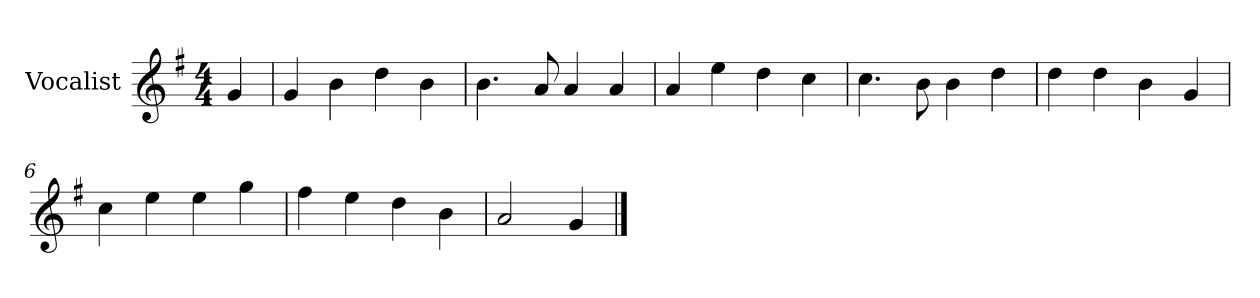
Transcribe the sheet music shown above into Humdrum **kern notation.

**kern
*part1
*staff1
*I"Vocalist
*k[f#]
*G:
*M4/4
=
4g
=1
4g
4b
4dd
4b
=2
4.b
8a
4a
4a
=3
4a
4ee
4dd
4cc
=4
4.cc
8b
4b
4dd
=5
4dd
4dd
4b
4g
=6
4cc
4ee
4ee
4gg
=7
4ff#
4ee
4dd
4b
=8
2a
4g
==
*-
